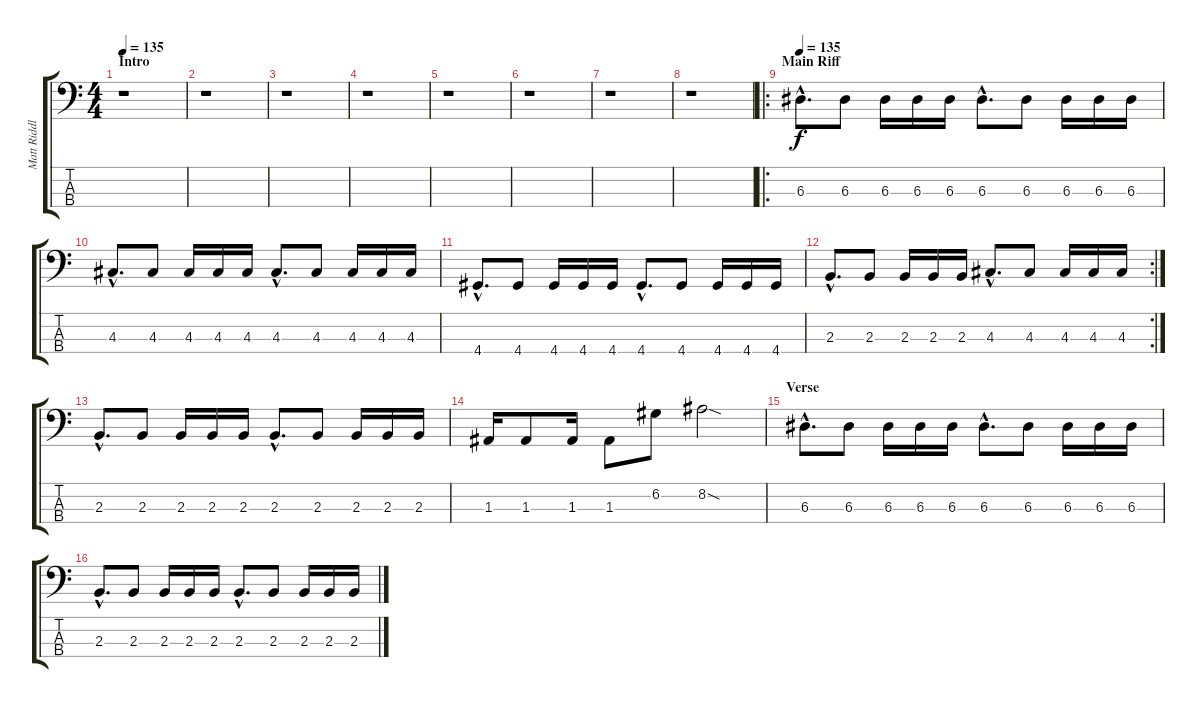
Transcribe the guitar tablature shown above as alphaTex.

\track ("Matt Riddle" "Matt Riddl") {instrument electricbasspick}
\staff {score tabs}
\tuning (G2 D2 A1 E1) {hide}
\ts (4 4)
\section ("" "Intro")
\tempo 135
\tempo 130
\tempo 135
\clef f4
\ks c
r.1{dy f instrument electricbasspick} |
r.1 |
r.1 |
r.1 |
r.1 |
r.1 |
r.1 |
r.1 |
\ro
\section ("" "Main Riff")
\tempo 135
6.3{hac}.8{d} 6.3.8 6.3.16 6.3.16 6.3.16 6.3{hac}.8{d} 6.3.8 6.3.16 6.3.16 6.3.16 |
4.3{hac}.8{d} 4.3.8 4.3.16 4.3.16 4.3.16 4.3{hac}.8{d} 4.3.8 4.3.16 4.3.16 4.3.16 |
4.4{hac}.8{d} 4.4.8 4.4.16 4.4.16 4.4.16 4.4{hac}.8{d} 4.4.8 4.4.16 4.4.16 4.4.16 |
\rc 2
2.3{hac}.8{d} 2.3.8 2.3.16 2.3.16 2.3.16 4.3{hac}.8{d} 4.3.8 4.3.16 4.3.16 4.3.16 |
2.3{hac}.8{d} 2.3.8 2.3.16 2.3.16 2.3.16 2.3{hac}.8{d} 2.3.8 2.3.16 2.3.16 2.3.16 |
1.3.16 1.3.8 1.3.16 1.3.8 6.2.8 8.2{sod}.2 |
\section ("" "Verse")
6.3{hac}.8{d} 6.3.8 6.3.16 6.3.16 6.3.16 6.3{hac}.8{d} 6.3.8 6.3.16 6.3.16 6.3.16 |
2.3{hac}.8{d} 2.3.8 2.3.16 2.3.16 2.3.16 2.3{hac}.8{d} 2.3.8 2.3.16 2.3.16 2.3.16
